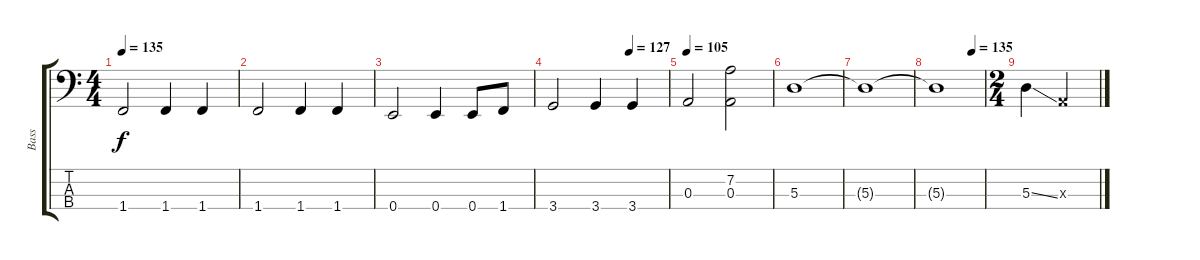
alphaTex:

\track ("Bass" "Bass") {instrument electricbassfinger}
\staff {score tabs}
\tuning (G2 D2 A1 E1) {hide}
\ts (4 4)
\tempo 135
\clef f4
\ks c
1.4.2{dy f} 1.4.4 1.4.4 |
1.4.2 1.4.4 1.4.4 |
0.4.2 0.4.4 0.4.8 1.4.8 |
\tempo (127 0.6666666666666666)
3.4.2 3.4.4 3.4.4 |
\tempo 105
0.3.2 (7.2 0.3).2 |
5.3.1 |
5.3{t}.1 |
\tempo (135 0.75)
5.3{t}.1 |
\ts (2 4)
5.3{ss}.4 0.3{x}.4
